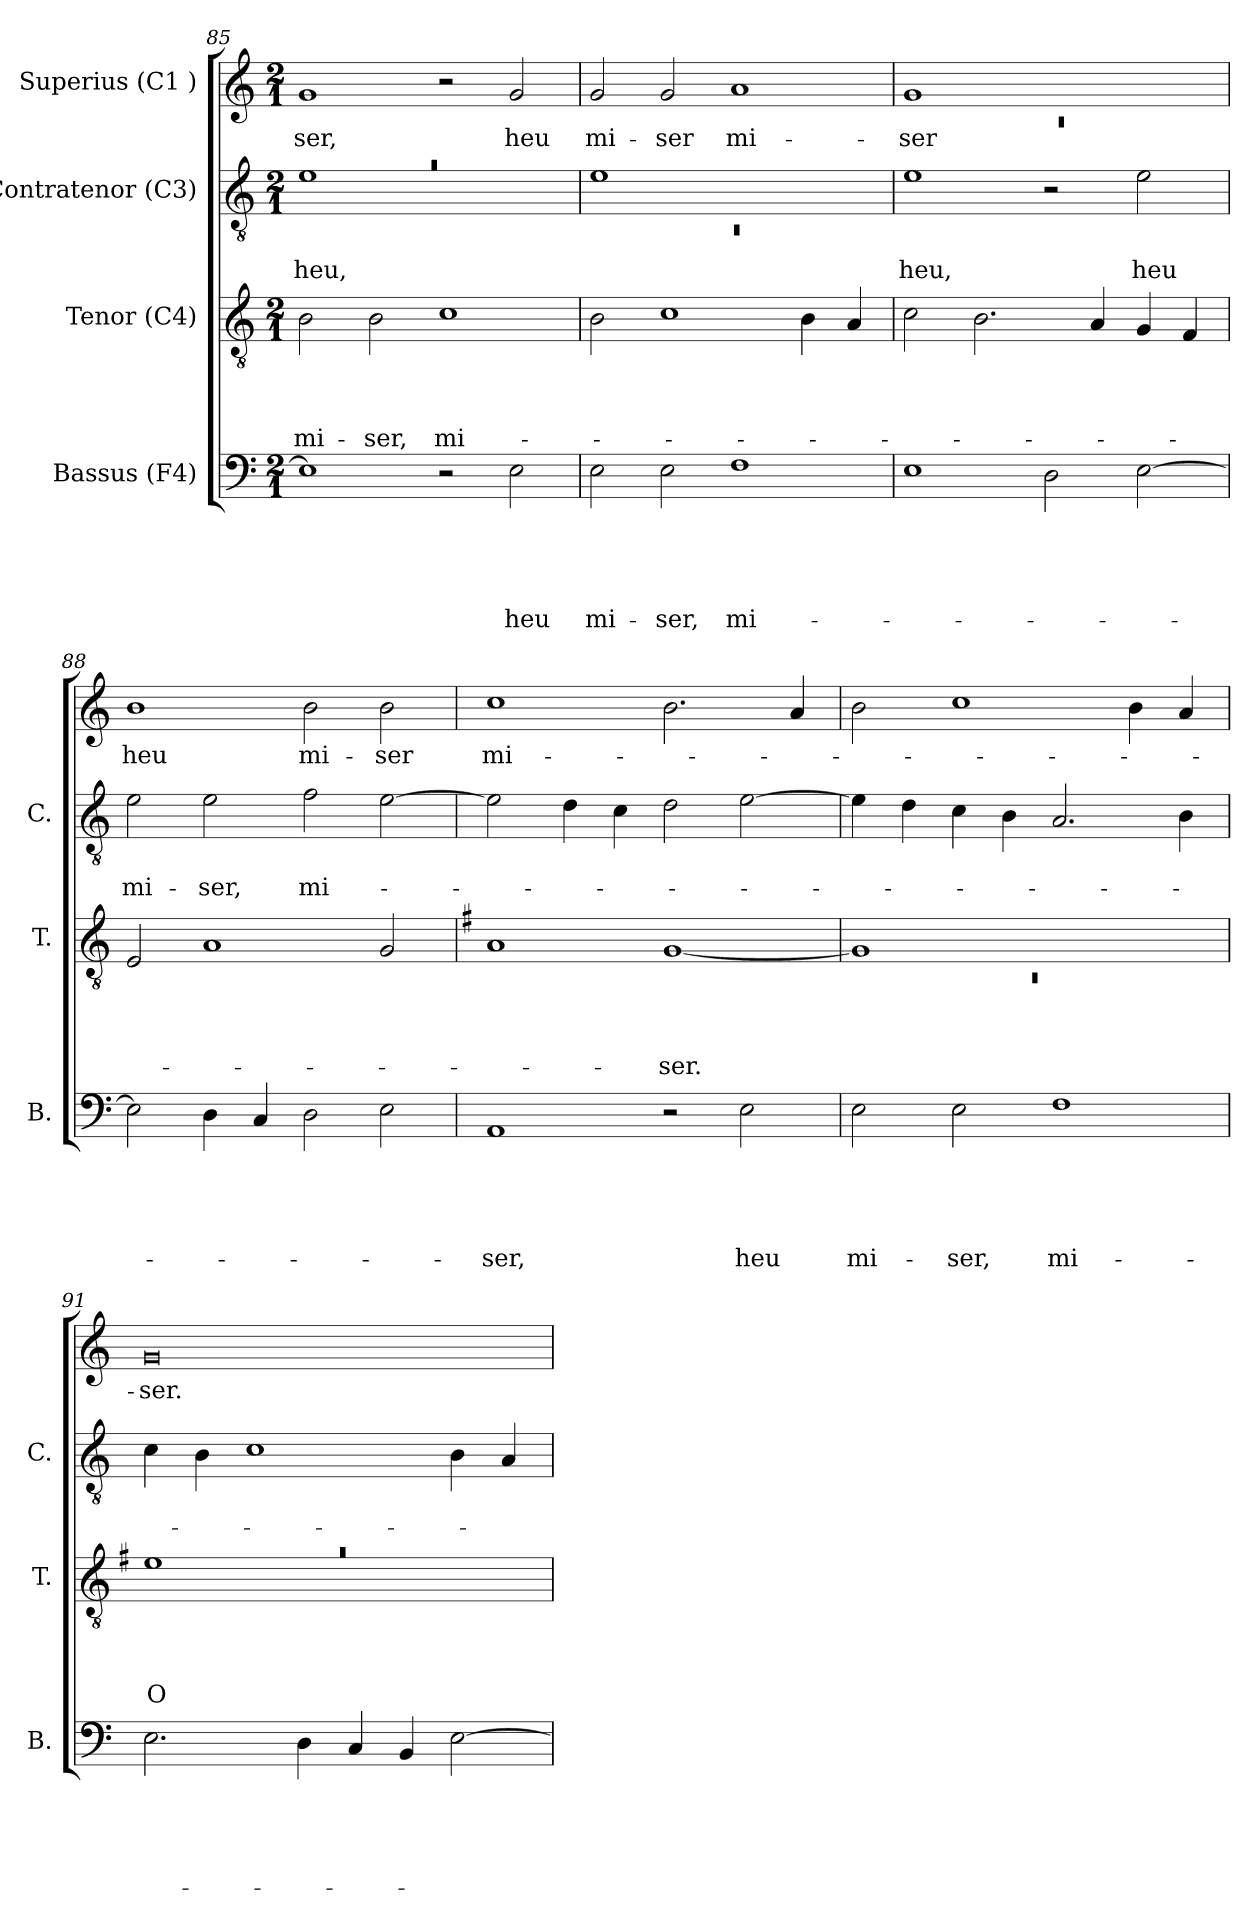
**kern	**text	**text	**text	**text	**text	**kern	**text	**text	**text	**text	**kern	**text	**text	**kern	**text
*part4	*part4	*part4	*part4	*part4	*part4	*part3	*part3	*part3	*part3	*part3	*part2	*part2	*part2	*part1	*part1
*staff4	*staff4	*staff4	*staff4	*staff4	*staff4	*staff3	*staff3	*staff3	*staff3	*staff3	*staff2	*staff2	*staff2	*staff1	*staff1
*I"Bassus (F4)	*	*	*	*	*	*I"Tenor (C4)	*	*	*	*	*I"Contratenor (C3)	*	*	*I"Superius (C1 )	*
*I'B.	*	*	*	*	*	*I'T.	*	*	*	*	*I'C.	*	*	*	*
*clefF4	*	*	*	*	*	*clefGv2	*	*	*	*	*clefGv2	*	*	*clefG2	*
*k[]	*	*	*	*	*	*k[]	*	*	*	*	*k[]	*	*	*k[]	*
*C:	*	*	*	*	*	*C:	*	*	*	*	*C:	*	*	*C:	*
*M2/1	*	*	*	*	*	*M2/1	*	*	*	*	*M2/1	*	*	*M2/1	*
=85	=85	=85	=85	=85	=85	=85	=85	=85	=85	=85	=85	=85	=85	=85	=85
!	!	!	!	!	!	!	!	!	!	!LO:LY:b	!LO:N:vis=1	!	!LO:LY:b	!	!LO:LY:b
*	*	*	*	*	*	*	*	*	*	*	*^	*	*	*	*
1E]	.	.	.	.	.	2B\	.	.	.	mi-	0ra	1e	.	heu,	1g	-ser,
!	!	!	!	!	!	!	!	!	!	!LO:LY:b	!	!	!	!	!	!
.	.	.	.	.	.	2B\	.	.	.	-ser,	.	.	.	.	.	.
!	!	!	!	!	!	!	!	!	!	!LO:LY:b	!	!	!	!	!	!
2r	.	.	.	.	.	1c	.	.	.	mi-	.	1ryy	.	.	2r	.
!	!	!	!	!	!LO:LY:b	!	!	!	!	!	!	!	!	!	!	!LO:LY:b
2E\	.	.	.	.	heu	.	.	.	.	.	.	.	.	.	2g/	heu
=86	=86	=86	=86	=86	=86	=86	=86	=86	=86	=86	=86	=86	=86	=86	=86	=86
!	!	!	!	!	!LO:LY:b	!	!	!	!	!	!	!LO:N:vis=1	!	!	!	!LO:LY:b
2E\	.	.	.	.	mi-	2B\	.	.	.	.	1e	0rC	.	.	2g/	mi-
!	!	!	!	!	!LO:LY:b	!	!	!	!	!	!	!	!	!	!	!LO:LY:b
2E\	.	.	.	.	-ser,	1c	.	.	.	.	.	.	.	.	2g/	-ser
!	!	!	!	!	!LO:LY:b	!	!	!	!	!	!	!	!	!	!	!LO:LY:b
1F	.	.	.	.	mi-	.	.	.	.	.	1ryy	.	.	.	1a	mi-
.	.	.	.	.	.	4B\	.	.	.	.	.	.	.	.	.	.
.	.	.	.	.	.	4A/	.	.	.	.	.	.	.	.	.	.
*	*	*	*	*	*	*	*	*	*	*	*v	*v	*	*	*	*
!!LO:LB:g=z
=87	=87	=87	=87	=87	=87	=87	=87	=87	=87	=87	=87	=87	=87	=87	=87
*	*	*	*	*	*	*	*	*	*	*	*	*	*	*^	*
!	!	!	!	!	!	!	!	!	!	!	!	!	!LO:LY:b	!	!LO:N:vis=1	!LO:LY:b
1E	.	.	.	.	.	2c\	.	.	.	.	1e	.	heu,	1g	0rc	-ser
.	.	.	.	.	.	2.B\	.	.	.	.	.	.	.	.	.	.
2D\	.	.	.	.	.	.	.	.	.	.	2r	.	.	1ryy	.	.
.	.	.	.	.	.	4A/	.	.	.	.	.	.	.	.	.	.
!	!	!	!	!	!	!	!	!	!	!	!	!	!LO:LY:b	!	!	!
[>2E\	.	.	.	.	.	4G/	.	.	.	.	2e\	.	heu	.	.	.
.	.	.	.	.	.	4F/	.	.	.	.	.	.	.	.	.	.
*	*	*	*	*	*	*	*	*	*	*	*	*	*	*v	*v	*
=88	=88	=88	=88	=88	=88	=88	=88	=88	=88	=88	=88	=88	=88	=88	=88
!	!	!	!	!	!	!	!	!	!	!	!	!	!LO:LY:b	!	!LO:LY:b
2E\]	.	.	.	.	.	2E/	.	.	.	.	2e\	.	mi-	1b	heu
!	!	!	!	!	!	!	!	!	!	!	!	!	!LO:LY:b	!	!
4D\	.	.	.	.	.	1A	.	.	.	.	2e\	.	-ser,	.	.
4C/	.	.	.	.	.	.	.	.	.	.	.	.	.	.	.
!	!	!	!	!	!	!	!	!	!	!	!	!	!LO:LY:b	!	!LO:LY:b
2D\	.	.	.	.	.	.	.	.	.	.	2f\	.	mi-	2b\	mi-
!	!	!	!	!	!	!	!	!	!	!	!	!	!	!	!LO:LY:b
2E\	.	.	.	.	.	2G/	.	.	.	.	[>2e\	.	.	2b\	-ser
=89	=89	=89	=89	=89	=89	=89	=89	=89	=89	=89	=89	=89	=89	=89	=89
*	*	*	*	*	*	*k[f#]	*	*	*	*	*	*	*	*	*
*	*	*	*	*	*	*G:	*	*	*	*	*	*	*	*	*
!	!	!	!	!	!LO:LY:b	!	!	!	!	!	!	!	!	!	!LO:LY:b
1AA	.	.	.	.	-ser,	1A	.	.	.	.	2e\]	.	.	1cc	mi-
.	.	.	.	.	.	.	.	.	.	.	4d\	.	.	.	.
.	.	.	.	.	.	.	.	.	.	.	4c\	.	.	.	.
!	!	!	!	!	!	!	!	!	!	!LO:LY:b	!	!	!	!	!
2r	.	.	.	.	.	[<1G	.	.	.	-ser.	2d\	.	.	2.b\	.
!	!	!	!	!	!LO:LY:b	!	!	!	!	!	!	!	!	!	!
2E\	.	.	.	.	heu	.	.	.	.	.	[>2e\	.	.	.	.
.	.	.	.	.	.	.	.	.	.	.	.	.	.	4a/	.
=90	=90	=90	=90	=90	=90	=90	=90	=90	=90	=90	=90	=90	=90	=90	=90
*	*	*	*	*	*	*^	*	*	*	*	*	*	*	*	*
!	!	!	!	!	!LO:LY:b	!	!LO:N:vis=1	!	!	!	!	!	!	!	!	!
2E\	.	.	.	.	mi-	1G]	0rC	.	.	.	.	4e\]	.	.	2b\	.
.	.	.	.	.	.	.	.	.	.	.	.	4d\	.	.	.	.
!	!	!	!	!	!LO:LY:b	!	!	!	!	!	!	!	!	!	!	!
2E\	.	.	.	.	-ser,	.	.	.	.	.	.	4c\	.	.	1cc	.
.	.	.	.	.	.	.	.	.	.	.	.	4B\	.	.	.	.
!	!	!	!	!	!LO:LY:b	!	!	!	!	!	!	!	!	!	!	!
1F	.	.	.	.	mi-	1ryy	.	.	.	.	.	2.A/	.	.	.	.
.	.	.	.	.	.	.	.	.	.	.	.	.	.	.	4b\	.
.	.	.	.	.	.	.	.	.	.	.	.	4B\	.	.	4a/	.
=91	=91	=91	=91	=91	=91	=91	=91	=91	=91	=91	=91	=91	=91	=91	=91	=91
!	!	!	!	!	!	!LO:N:vis=1	!	!	!	!	!LO:LY:b	!	!	!	!	!LO:LY:b
2.E\	.	.	.	.	.	0ra	1e	.	.	.	O	4c\	.	.	0g	-ser.
.	.	.	.	.	.	.	.	.	.	.	.	4B\	.	.	.	.
.	.	.	.	.	.	.	.	.	.	.	.	1c	.	.	.	.
4D\	.	.	.	.	.	.	.	.	.	.	.	.	.	.	.	.
4C/	.	.	.	.	.	.	1ryy	.	.	.	.	.	.	.	.	.
4BB/	.	.	.	.	.	.	.	.	.	.	.	.	.	.	.	.
[<2E\	.	.	.	.	.	.	.	.	.	.	.	4B\	.	.	.	.
.	.	.	.	.	.	.	.	.	.	.	.	4A/	.	.	.	.
*	*	*	*	*	*	*v	*v	*	*	*	*	*	*	*	*	*
=	=	=	=	=	=	=	=	=	=	=	=	=	=	=	=
*-	*-	*-	*-	*-	*-	*-	*-	*-	*-	*-	*-	*-	*-	*-	*-
